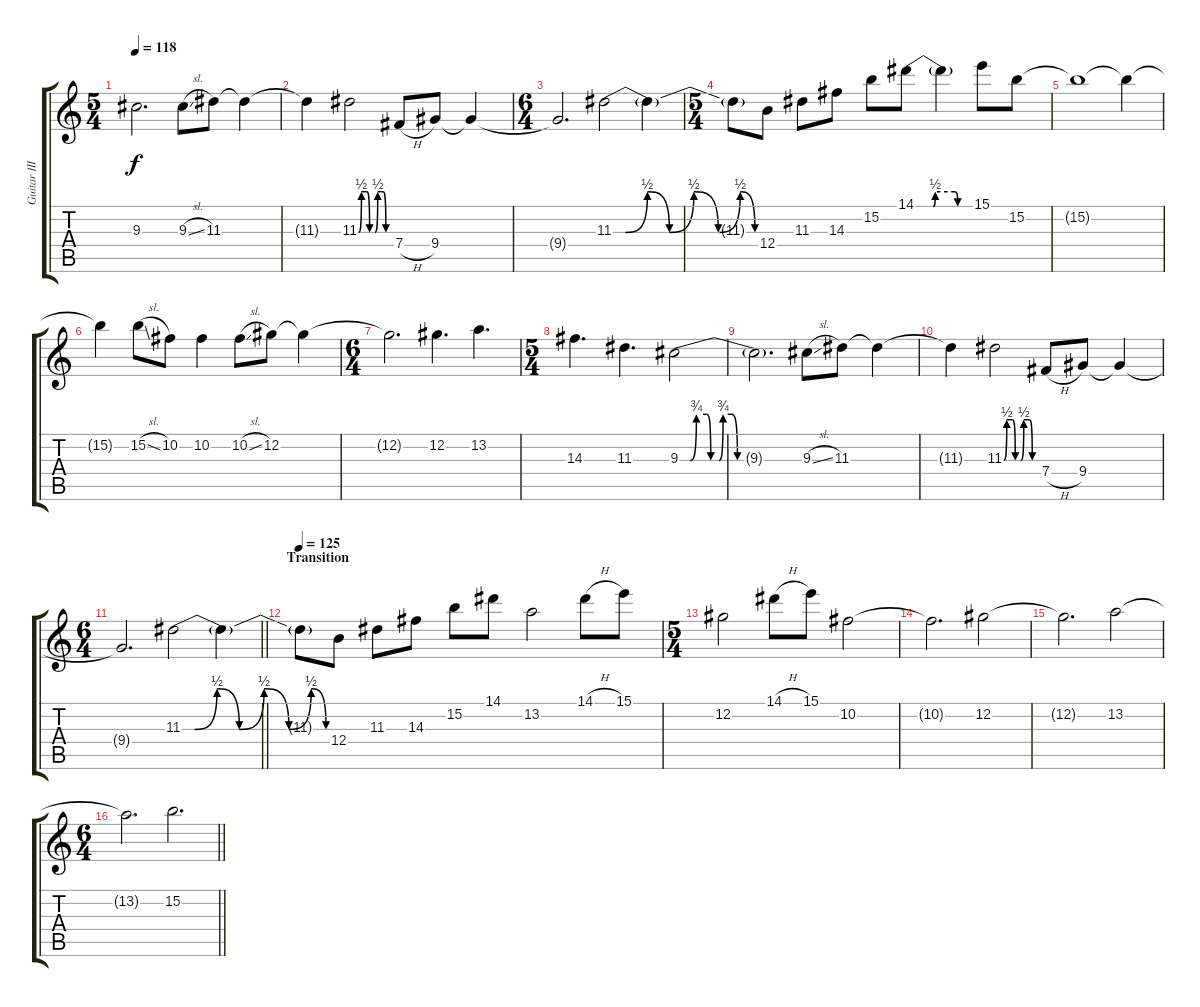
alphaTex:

\track ("Guitar III Delay 3" "Guitar III") {instrument distortionguitar}
\staff {score tabs}
\tuning (Db4 Ab3 E3 B2 Gb2 Db2) {hide}
\ts (5 4)
\tempo 118
\clef g2
\ks c
9.3{t}.2{d dy f} 9.3{sl}.8 11.3.8 11.3{t}.4 |
11.3{t}.4 11.3{be (custom 0 0 5 2 15 2 20 0 30 0 35 2 45 2 50 0 60 0)}.2 7.4{h}.8 9.4.8 9.4{t}.4 |
\ts (6 4)
9.4{t}.2{d} 11.3{be (custom 0 0 5 0 14 2 23 0 33 2 43 0 52 2 58 0 60 0)}.2 11.3{t}.4 |
\ts (5 4)
11.3{t}.8 12.4.8 11.3.8 14.3.8 15.2.8 14.1{be (custom 0 0 18 0 20 2 40 2 43 0 60 0)}.8 14.1{t}.4 15.1.8 15.2.8 |
15.2{t}.1{volume 3} 15.2{t}.4 |
15.2{t}.4 15.2{sl}.8{volume 5} 10.2.8 10.2.4 10.2{sl}.8 12.2.8 12.2{t}.4 |
\ts (6 4)
12.2{t}.2{d} 12.2.4{d} 13.2.4{d} |
\ts (5 4)
14.3.4{d} 11.3.4{d} 9.3{be (custom 0 0 5 0 8 3 13 3 15 0 19 0 21 3 25 3 28 0 60 0)}.2 |
9.3{t}.2{d} 9.3{sl}.8 11.3.8 11.3{t}.4 |
11.3{t}.4 11.3{be (custom 0 0 5 2 15 2 20 0 30 0 35 2 45 2 50 0 60 0)}.2 7.4{h}.8 9.4.8 9.4{t}.4 |
\ts (6 4)
\barLineRight lightlight
9.4{t}.2{d} 11.3{be (custom 0 0 5 0 14 2 23 0 33 2 43 0 52 2 58 0 60 0)}.2 11.3{t}.4 |
\section ("" "Transition")
\tempo 125
11.3{t}.8 12.4.8 11.3.8 14.3.8 15.2.8 14.1.8 13.2.2 14.1{h}.8 15.1.8 |
\ts (5 4)
12.2.2 14.1{h}.8 15.1.8 10.2.2 |
10.2{t}.2{d} 12.2.2 |
12.2{t}.2{d} 13.2.2 |
\ts (6 4)
\barLineRight lightlight
13.2{t}.2{d} 15.2.2{d}
